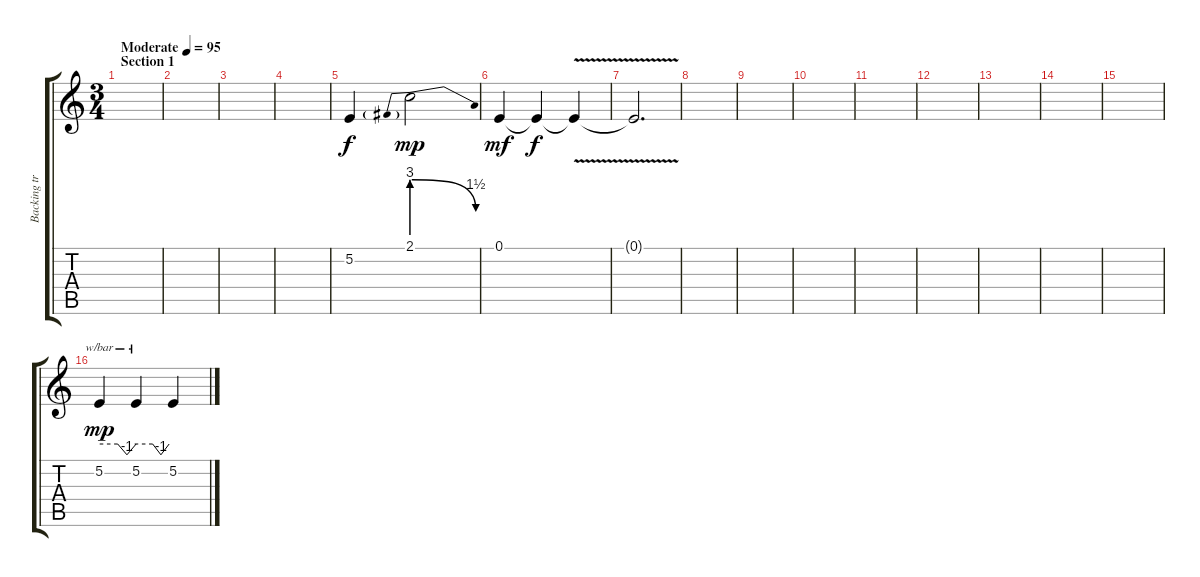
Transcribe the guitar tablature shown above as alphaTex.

\track ("Backing track 1" "Backing tr") {instrument recorder}
\staff {score tabs}
\tuning (E4 B3 G3 D3 A2 E2) {hide}
\ts (3 4)
\section ("" "Section 1")
\tempo (95 "Moderate")
\clef g2
\ks c
|
|
|
|
5.2.4 2.1{be (prebendrelease 0 12 60 6)}.2{dy mp} |
0.1.4{dy mf} 0.1{t}.4{dy f} 0.1{v t}.4{volume 0} |
0.1{t}.2{d} |
|
|
|
|
|
|
|
|
5.2.4{tbe (custom default 0 0 30 0 45 -4 60 0) dy mp} 5.2.4{tbe (custom default 0 0 30 0 45 -4 60 0)} 5.2.4
